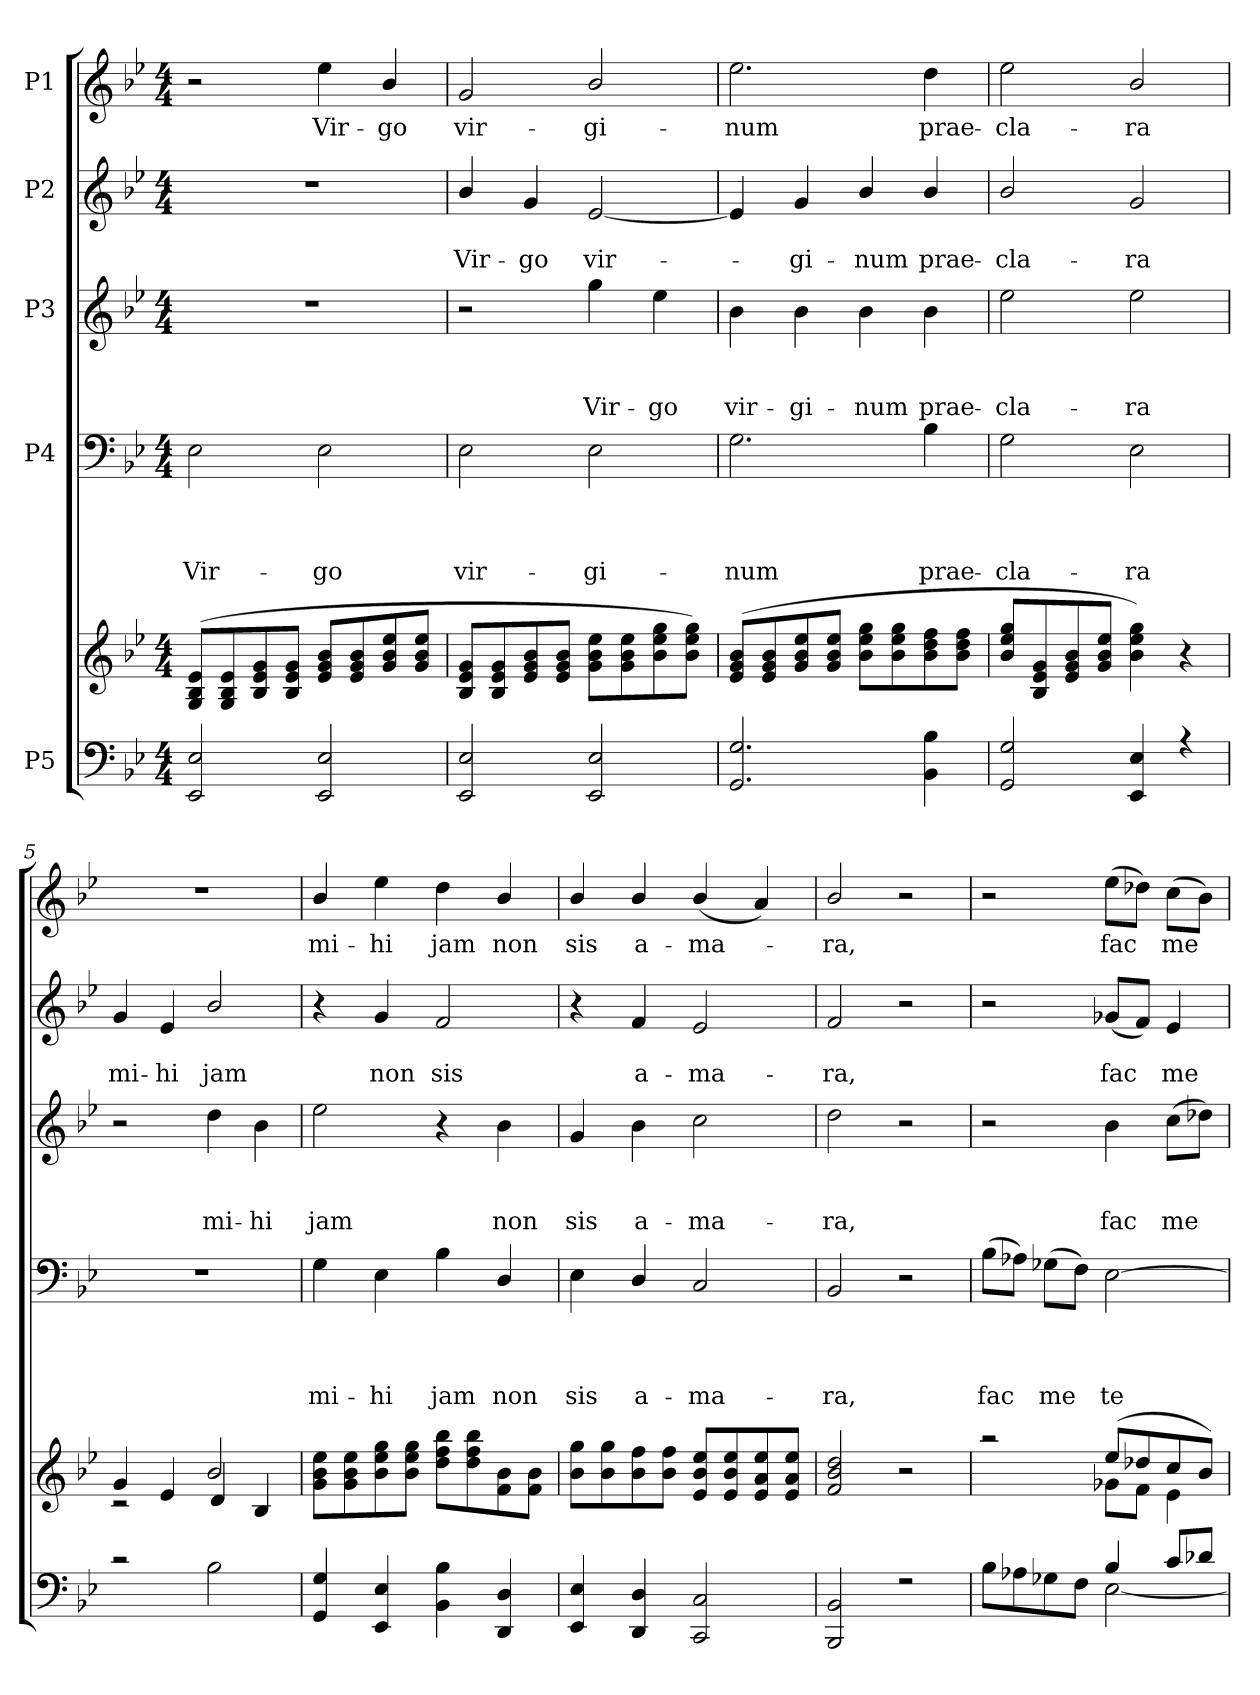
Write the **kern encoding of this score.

**kern	**kern	**kern	**text	**text	**text	**text	**kern	**text	**text	**text	**kern	**text	**text	**kern	**text
*part5	*part5	*part4	*part4	*part4	*part4	*part4	*part3	*part3	*part3	*part3	*part2	*part2	*part2	*part1	*part1
*staff6	*staff5	*staff4	*staff4	*staff4	*staff4	*staff4	*staff3	*staff3	*staff3	*staff3	*staff2	*staff2	*staff2	*staff1	*staff1
*I"P5	*	*I"P4	*	*	*	*	*I"P3	*	*	*	*I"P2	*	*	*I"P1	*
*clefF4	*clefG2	*clefF4	*	*	*	*	*clefG2	*	*	*	*clefG2	*	*	*clefG2	*
*	*	*	*	*	*	*	*ITrd7c12	*	*	*	*	*	*	*	*
*k[b-e-]	*k[b-e-]	*k[b-e-]	*	*	*	*	*k[b-e-]	*	*	*	*k[b-e-]	*	*	*k[b-e-]	*
*B-:	*B-:	*B-:	*	*	*	*	*B-:	*	*	*	*B-:	*	*	*B-:	*
*M4/4	*M4/4	*M4/4	*	*	*	*	*M4/4	*	*	*	*M4/4	*	*	*M4/4	*
=1	=1	=1	=1	=1	=1	=1	=1	=1	=1	=1	=1	=1	=1	=1	=1
*^	*^	*	*	*	*	*	*	*	*	*	*	*	*	*	*
*	*	*	*^	*	*	*	*	*	*	*	*	*	*	*	*	*	*
!	!	!	!	!	!	!	!	!	!LO:LY:b	!	!	!	!	!	!	!	!	!
2EE-/ 2E-/	1ryy	(>8G/ 8B-/ 8e-/L	1ryy	1ryy	2E-\	.	.	.	Vir-	1r	.	.	.	1r	.	.	2r	.
.	.	8G/ 8B-/ 8e-/	.	.	.	.	.	.	.	.	.	.	.	.	.	.	.	.
.	.	8B-/ 8e-/ 8g/	.	.	.	.	.	.	.	.	.	.	.	.	.	.	.	.
.	.	8B-/ 8e-/ 8g/J	.	.	.	.	.	.	.	.	.	.	.	.	.	.	.	.
!	!	!	!	!	!	!	!	!	!LO:LY:b	!	!	!	!	!	!	!	!	!LO:LY:b
2EE-/ 2E-/	.	8e-/ 8g/ 8b-/L	.	.	2E-\	.	.	.	-go	.	.	.	.	.	.	.	4ee-\	Vir-
.	.	8e-/ 8g/ 8b-/	.	.	.	.	.	.	.	.	.	.	.	.	.	.	.	.
!	!	!	!	!	!	!	!	!	!	!	!	!	!	!	!	!	!	!LO:LY:b
.	.	8g/ 8b-/ 8ee-/	.	.	.	.	.	.	.	.	.	.	.	.	.	.	4b-/	-go
.	.	8g/ 8b-/ 8ee-/J	.	.	.	.	.	.	.	.	.	.	.	.	.	.	.	.
=2	=2	=2	=2	=2	=2	=2	=2	=2	=2	=2	=2	=2	=2	=2	=2	=2	=2	=2
!	!	!	!	!	!	!	!	!	!LO:LY:b	!	!	!	!	!	!	!LO:LY:b	!	!LO:LY:b
2EE-/ 2E-/	1ryy	8B-/ 8e-/ 8g/L	1ryy	1ryy	2E-\	.	.	.	vir-	2r	.	.	.	4b-/	.	Vir-	2g/	vir-
.	.	8B-/ 8e-/ 8g/	.	.	.	.	.	.	.	.	.	.	.	.	.	.	.	.
!	!	!	!	!	!	!	!	!	!	!	!	!	!	!	!	!LO:LY:b	!	!
.	.	8e-/ 8g/ 8b-/	.	.	.	.	.	.	.	.	.	.	.	4g/	.	-go	.	.
.	.	8e-/ 8g/ 8b-/J	.	.	.	.	.	.	.	.	.	.	.	.	.	.	.	.
!	!	!	!	!	!	!	!	!	!LO:LY:b	!	!	!	!LO:LY:b	!	!	!LO:LY:b	!	!LO:LY:b
2EE-/ 2E-/	.	8g\ 8b-\ 8ee-\L	.	.	2E-\	.	.	.	-gi-	4g\	.	.	Vir-	[<2e-/	.	vir-	2b-/	-gi-
.	.	8g\ 8b-\ 8ee-\	.	.	.	.	.	.	.	.	.	.	.	.	.	.	.	.
!	!	!	!	!	!	!	!	!	!	!	!	!	!LO:LY:b	!	!	!	!	!
.	.	8b-\ 8ee-\ 8gg\	.	.	.	.	.	.	.	4e-\	.	.	-go	.	.	.	.	.
.	.	8b-\ 8ee-\ 8gg\J)	.	.	.	.	.	.	.	.	.	.	.	.	.	.	.	.
=3	=3	=3	=3	=3	=3	=3	=3	=3	=3	=3	=3	=3	=3	=3	=3	=3	=3	=3
!	!	!	!	!	!	!	!	!	!LO:LY:b	!	!	!	!LO:LY:b	!	!	!	!	!LO:LY:b
2.GG/ 2.G/	1ryy	(>8e-/ 8g/ 8b-/L	1ryy	1ryy	2.G\	.	.	.	-num	4B-\	.	.	vir-	4e-/]	.	.	2.ee-\	-num
.	.	8e-/ 8g/ 8b-/	.	.	.	.	.	.	.	.	.	.	.	.	.	.	.	.
!	!	!	!	!	!	!	!	!	!	!	!	!	!LO:LY:b	!	!	!LO:LY:b	!	!
.	.	8g/ 8b-/ 8ee-/	.	.	.	.	.	.	.	4B-\	.	.	-gi-	4g/	.	-gi-	.	.
.	.	8g/ 8b-/ 8ee-/J	.	.	.	.	.	.	.	.	.	.	.	.	.	.	.	.
!	!	!	!	!	!	!	!	!	!	!	!	!	!LO:LY:b	!	!	!LO:LY:b	!	!
.	.	8b-\ 8ee-\ 8gg\L	.	.	.	.	.	.	.	4B-\	.	.	-num	4b-/	.	-num	.	.
.	.	8b-\ 8ee-\ 8gg\	.	.	.	.	.	.	.	.	.	.	.	.	.	.	.	.
!	!	!	!	!	!	!	!	!	!LO:LY:b	!	!	!	!LO:LY:b	!	!	!LO:LY:b	!	!LO:LY:b
4BB-\ 4B-\	.	8b-\ 8dd\ 8ff\	.	.	4B-\	.	.	.	prae-	4B-\	.	.	prae-	4b-/	.	prae-	4dd\	prae-
.	.	8b-\ 8dd\ 8ff\J	.	.	.	.	.	.	.	.	.	.	.	.	.	.	.	.
=4	=4	=4	=4	=4	=4	=4	=4	=4	=4	=4	=4	=4	=4	=4	=4	=4	=4	=4
!	!	!	!	!	!	!	!	!	!LO:LY:b	!	!	!	!LO:LY:b	!	!	!LO:LY:b	!	!LO:LY:b
2GG/ 2G/	1ryy	8b-/ 8ee-/ 8gg/L	1ryy	1ryy	2G\	.	.	.	-cla-	2e-\	.	.	-cla-	2b-/	.	-cla-	2ee-\	-cla-
.	.	8B-/ 8e-/ 8g/	.	.	.	.	.	.	.	.	.	.	.	.	.	.	.	.
.	.	8e-/ 8g/ 8b-/	.	.	.	.	.	.	.	.	.	.	.	.	.	.	.	.
.	.	8g/ 8b-/ 8ee-/J	.	.	.	.	.	.	.	.	.	.	.	.	.	.	.	.
!	!	!	!	!	!	!	!	!	!LO:LY:b	!	!	!	!LO:LY:b	!	!	!LO:LY:b	!	!LO:LY:b
4EE-/ 4E-/	.	4b-\ 4ee-\ 4gg\)	.	.	2E-\	.	.	.	-ra	2e-\	.	.	-ra	2g/	.	-ra	2b-/	-ra
4r	.	4r	.	.	.	.	.	.	.	.	.	.	.	.	.	.	.	.
=5	=5	=5	=5	=5	=5	=5	=5	=5	=5	=5	=5	=5	=5	=5	=5	=5	=5	=5
!	!	!	!	!	!	!	!	!	!	!	!	!	!	!	!	!LO:LY:b	!	!
2r	1ryy	4g/	2rc	1ryy	1r	.	.	.	.	2r	.	.	.	4g/	.	mi-	1r	.
!	!	!	!	!	!	!	!	!	!	!	!	!	!	!	!	!LO:LY:b	!	!
.	.	4e-/	.	.	.	.	.	.	.	.	.	.	.	4e-/	.	-hi	.	.
!	!	!	!	!	!	!	!	!	!	!	!	!	!LO:LY:b	!	!	!LO:LY:b	!	!
2B-\	.	2b-/	4d/	.	.	.	.	.	.	4d\	.	.	mi-	2b-/	.	jam	.	.
!	!	!	!	!	!	!	!	!	!	!	!	!	!LO:LY:b	!	!	!	!	!
.	.	.	4B-/	.	.	.	.	.	.	4B-\	.	.	-hi	.	.	.	.	.
!!LO:LB:g=z
=6	=6	=6	=6	=6	=6	=6	=6	=6	=6	=6	=6	=6	=6	=6	=6	=6	=6	=6
!	!	!	!	!	!	!	!	!	!LO:LY:b	!	!	!	!LO:LY:b	!	!	!	!	!LO:LY:b
4GG/ 4G/	1ryy	8g\ 8b-\ 8ee-\L	1ryy	1ryy	4G\	.	.	.	mi-	2e-\	.	.	jam	4r	.	.	4b-/	mi-
.	.	8g\ 8b-\ 8ee-\	.	.	.	.	.	.	.	.	.	.	.	.	.	.	.	.
!	!	!	!	!	!	!	!	!	!LO:LY:b	!	!	!	!	!	!	!LO:LY:b	!	!LO:LY:b
4EE-/ 4E-/	.	8b-\ 8ee-\ 8gg\	.	.	4E-\	.	.	.	-hi	.	.	.	.	4g/	.	non	4ee-\	-hi
.	.	8b-\ 8ee-\ 8gg\J	.	.	.	.	.	.	.	.	.	.	.	.	.	.	.	.
!	!	!	!	!	!	!	!	!	!LO:LY:b	!	!	!	!	!	!	!LO:LY:b	!	!LO:LY:b
4BB-\ 4B-\	.	8dd\ 8ff\ 8bb-\L	.	.	4B-\	.	.	.	jam	4r	.	.	.	2f/	.	sis	4dd\	jam
.	.	8dd\ 8ff\ 8bb-\	.	.	.	.	.	.	.	.	.	.	.	.	.	.	.	.
!	!	!	!	!	!	!	!	!	!LO:LY:b	!	!	!	!LO:LY:b	!	!	!	!	!LO:LY:b
4DD/ 4D/	.	8f\ 8b-\	.	.	4D/	.	.	.	non	4B-\	.	.	non	.	.	.	4b-/	non
.	.	8f\ 8b-\J	.	.	.	.	.	.	.	.	.	.	.	.	.	.	.	.
=7	=7	=7	=7	=7	=7	=7	=7	=7	=7	=7	=7	=7	=7	=7	=7	=7	=7	=7
!	!	!	!	!	!	!	!	!	!LO:LY:b	!	!	!	!LO:LY:b	!	!	!	!	!LO:LY:b
4EE-/ 4E-/	1ryy	8b-\ 8gg\L	1ryy	1ryy	4E-\	.	.	.	sis	4G/	.	.	sis	4r	.	.	4b-/	sis
.	.	8b-\ 8gg\	.	.	.	.	.	.	.	.	.	.	.	.	.	.	.	.
!	!	!	!	!	!	!	!	!	!LO:LY:b	!	!	!	!LO:LY:b	!	!	!LO:LY:b	!	!LO:LY:b
4DD/ 4D/	.	8b-\ 8ff\	.	.	4D/	.	.	.	a-	4B-\	.	.	a-	4f/	.	a-	4b-/	a-
.	.	8b-\ 8ff\J	.	.	.	.	.	.	.	.	.	.	.	.	.	.	.	.
!	!	!	!	!	!	!	!	!	!LO:LY:b	!	!	!	!LO:LY:b	!	!	!LO:LY:b	!	!LO:LY:b
2CC/ 2C/	.	8e-/ 8b-/ 8ee-/L	.	.	2C/	.	.	.	-ma-	2c\	.	.	-ma-	2e-/	.	-ma-	(<4b-/	-ma-
.	.	8e-/ 8b-/ 8ee-/	.	.	.	.	.	.	.	.	.	.	.	.	.	.	.	.
.	.	8e-/ 8a/ 8ee-/	.	.	.	.	.	.	.	.	.	.	.	.	.	.	4a/)	.
.	.	8e-/ 8a/ 8ee-/J	.	.	.	.	.	.	.	.	.	.	.	.	.	.	.	.
=8	=8	=8	=8	=8	=8	=8	=8	=8	=8	=8	=8	=8	=8	=8	=8	=8	=8	=8
!	!	!	!	!	!	!	!	!	!LO:LY:b	!	!	!	!LO:LY:b	!	!	!LO:LY:b	!	!LO:LY:b
2BBB-/ 2BB-/	1ryy	2f/ 2b-/ 2dd/	1ryy	1ryy	2BB-/	.	.	.	-ra,	2d\	.	.	-ra,	2f/	.	-ra,	2b-/	-ra,
2r	.	2r	.	.	2r	.	.	.	.	2r	.	.	.	2r	.	.	2r	.
=9	=9	=9	=9	=9	=9	=9	=9	=9	=9	=9	=9	=9	=9	=9	=9	=9	=9	=9
*	*	*MM60	*	*	*MM60	*	*	*	*	*MM60	*	*	*	*MM60	*	*	*MM60	*
!	!	!	!	!	!	!	!	!	!LO:LY:b	!	!	!	!	!	!	!	!	!
8B-\L	2ryy	2raa	2ryy	1ryy	(>8B-\L	.	.	.	fac	2r	.	.	.	2r	.	.	2r	.
8A-X\	.	.	.	.	8A-X\J)	.	.	.	.	.	.	.	.	.	.	.	.	.
!	!	!	!	!	!	!	!	!	!LO:LY:b	!	!	!	!	!	!	!	!	!
8G-X\	.	.	.	.	(>8G-X\L	.	.	.	me	.	.	.	.	.	.	.	.	.
8F\J	.	.	.	.	8F\J)	.	.	.	.	.	.	.	.	.	.	.	.	.
!	!	!	!	!	!	!	!	!	!LO:LY:b	!	!	!	!LO:LY:b	!	!	!LO:LY:b	!	!LO:LY:b
4B-/	[>2E-\	(>8ee-/L	8g-X\L	.	[>2E-\	.	.	.	te-	4B-\	.	.	fac	(<8g-X/L	.	fac	(>8ee-\L	fac
.	.	8dd-X/	8f\J	.	.	.	.	.	.	.	.	.	.	8f/J)	.	.	8dd-X\J)	.
!	!	!	!	!	!	!	!	!	!	!	!	!	!LO:LY:b	!	!	!LO:LY:b	!	!LO:LY:b
8c/L	.	8cc/	4e-\	.	.	.	.	.	.	(>8c\L	.	.	me	4e-/	.	me	(>8cc\L	me
8d-X/J	.	8b-/J)	.	.	.	.	.	.	.	8d-X\J)	.	.	.	.	.	.	8b-\J)	.
*v	*v	*	*	*	*	*	*	*	*	*	*	*	*	*	*	*	*	*
*	*v	*v	*v	*	*	*	*	*	*	*	*	*	*	*	*	*	*
=	=	=	=	=	=	=	=	=	=	=	=	=	=	=	=
*-	*-	*-	*-	*-	*-	*-	*-	*-	*-	*-	*-	*-	*-	*-	*-
